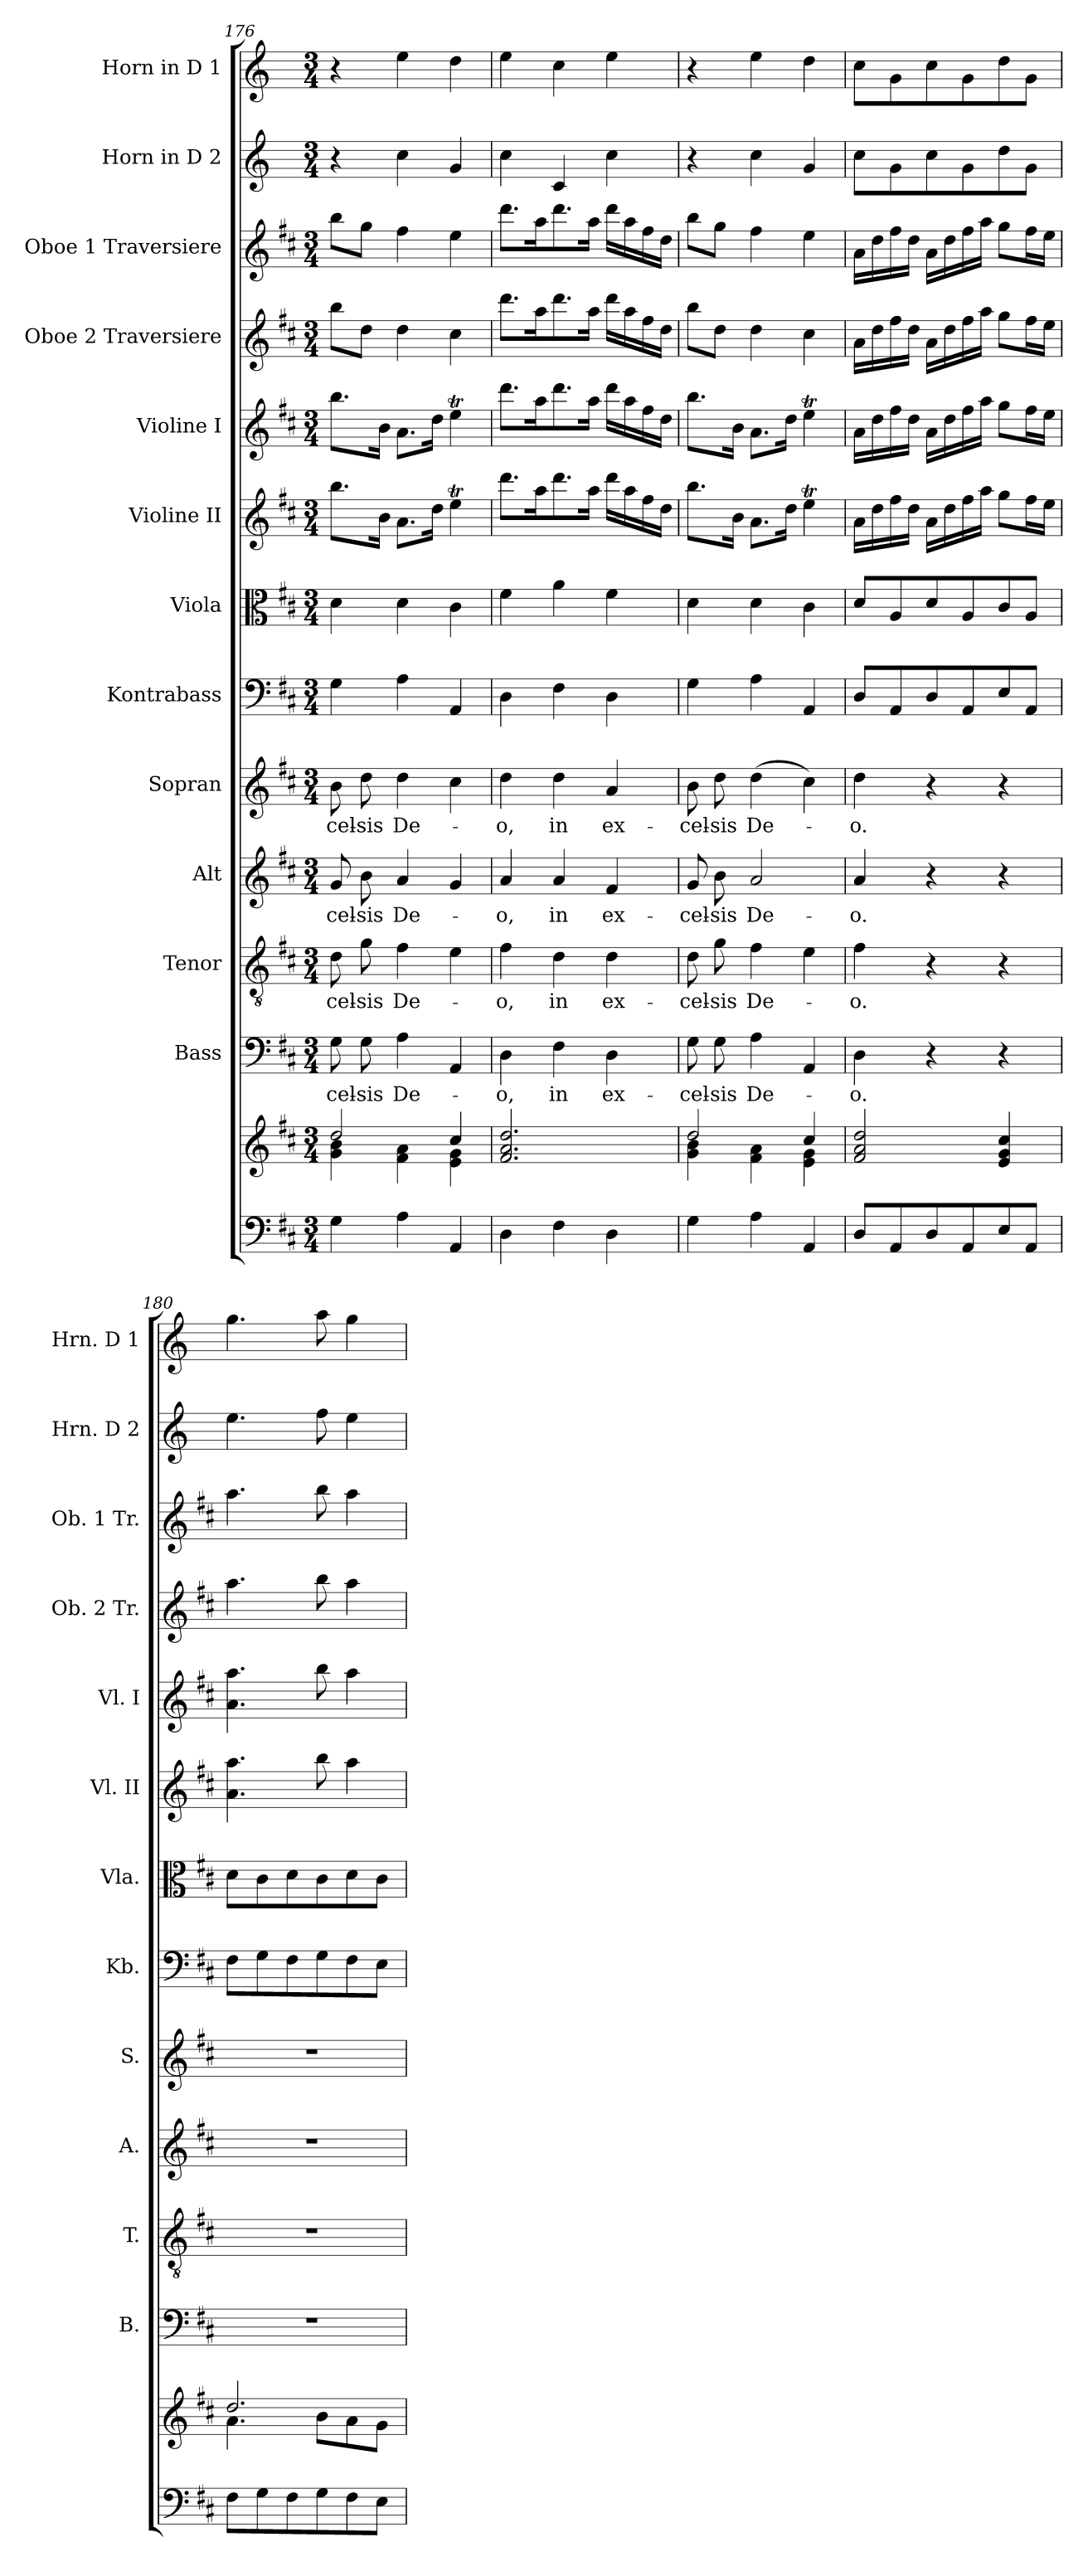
**kern	**kern	**kern	**text	**kern	**text	**kern	**text	**kern	**text	**kern	**kern	**kern	**kern	**kern	**kern	**kern	**kern
*part13	*part13	*part12	*part12	*part11	*part11	*part10	*part10	*part9	*part9	*part8	*part7	*part6	*part5	*part4	*part3	*part2	*part1
*staff14	*staff13	*staff12	*staff12	*staff11	*staff11	*staff10	*staff10	*staff9	*staff9	*staff8	*staff7	*staff6	*staff5	*staff4	*staff3	*staff2	*staff1
*	*	*I"Bass	*	*I"Tenor	*	*I"Alt	*	*I"Sopran	*	*I"Kontrabass	*I"Viola	*I"Violine II	*I"Violine I	*I"Oboe 2 Traversiere	*I"Oboe 1 Traversiere	*I"Horn in D 2	*I"Horn in D 1
*	*	*I'B.	*	*I'T.	*	*I'A.	*	*I'S.	*	*I'Kb.	*I'Vla.	*I'Vl. II	*I'Vl. I	*I'Ob. 2 Tr.	*I'Ob. 1 Tr.	*I'Hrn. D 2	*I'Hrn. D 1
*clefF4	*clefG2	*clefF4	*	*clefGv2	*	*clefG2	*	*clefG2	*	*clefF4	*clefC3	*clefG2	*clefG2	*clefG2	*clefG2	*clefG2	*clefG2
*	*	*	*	*	*	*	*	*	*	*ITrd7c12	*	*	*	*	*	*ITrd6c10	*ITrd6c10
*k[f#c#]	*k[f#c#]	*k[f#c#]	*	*k[f#c#]	*	*k[f#c#]	*	*k[f#c#]	*	*k[f#c#]	*k[f#c#]	*k[f#c#]	*k[f#c#]	*k[f#c#]	*k[f#c#]	*k[f#c#]	*k[f#c#]
*D:	*D:	*D:	*	*D:	*	*D:	*	*D:	*	*D:	*D:	*D:	*D:	*D:	*D:	*D:	*D:
*M3/4	*M3/4	*M3/4	*	*M3/4	*	*M3/4	*	*M3/4	*	*M3/4	*M3/4	*M3/4	*M3/4	*M3/4	*M3/4	*M3/4	*M3/4
=176	=176	=176	=176	=176	=176	=176	=176	=176	=176	=176	=176	=176	=176	=176	=176	=176	=176
*	*^	*	*	*	*	*	*	*	*	*	*	*	*	*	*	*	*
!	!	!	!	!LO:LY:b	!	!LO:LY:b	!	!LO:LY:b	!	!LO:LY:b	!	!	!	!	!	!	!	!
4G\	2dd/	4g\ 4b\	8G\	-cel-	8d\	-cel-	8g/	-cel-	8b\	-cel-	4GG\	4d\	8.bb\L	8.bb\L	8bb\L	8bb\L	4r	4r
!	!	!	!	!LO:LY:b	!	!LO:LY:b	!	!LO:LY:b	!	!LO:LY:b	!	!	!	!	!	!	!	!
.	.	.	8G\	-sis	8g\	-sis	8b\	-sis	8dd\	-sis	.	.	.	.	8dd\J	8gg\J	.	.
.	.	.	.	.	.	.	.	.	.	.	.	.	16b\Jk	16b\Jk	.	.	.	.
!	!	!	!	!LO:LY:b	!	!LO:LY:b	!	!LO:LY:b	!	!LO:LY:b	!	!	!	!	!	!	!	!
4A\	.	4f#\ 4a\	4A\	De-	4f#\	De-	4a/	De-	4dd\	De-	4AA\	4d\	8.a\L	8.a\L	4dd\	4ff#\	4d\	4f#\
.	.	.	.	.	.	.	.	.	.	.	.	.	16dd\Jk	16dd\Jk	.	.	.	.
4AA/	4cc#/	4e\ 4g\	4AA/	.	4e\	.	4g/	.	4cc#\	.	4AAA/	4c#\	4eeT\	4eeT\	4cc#\	4ee\	4A/	4e\
!!LO:PB:g=z
=177	=177	=177	=177	=177	=177	=177	=177	=177	=177	=177	=177	=177	=177	=177	=177	=177	=177	=177
!	!	!	!	!LO:LY:b	!	!LO:LY:b	!	!LO:LY:b	!	!LO:LY:b	!	!	!	!	!	!	!	!
*	*v	*v	*	*	*	*	*	*	*	*	*	*	*	*	*	*	*	*
4D\	2.f#/ 2.a/ 2.dd/	4D\	-o,	4f#\	-o,	4a/	-o,	4dd\	-o,	4DD\	4f#\	8.ddd\L	8.ddd\L	8.ddd\L	8.ddd\L	4d\	4f#\
.	.	.	.	.	.	.	.	.	.	.	.	16aa\k	16aa\k	16aa\k	16aa\k	.	.
!	!	!	!LO:LY:b	!	!LO:LY:b	!	!LO:LY:b	!	!LO:LY:b	!	!	!	!	!	!	!	!
4F#\	.	4F#\	in	4d\	in	4a/	in	4dd\	in	4FF#\	4a\	8.ddd\	8.ddd\	8.ddd\	8.ddd\	4D/	4d\
.	.	.	.	.	.	.	.	.	.	.	.	16aa\Jk	16aa\Jk	16aa\Jk	16aa\Jk	.	.
!	!	!	!LO:LY:b	!	!LO:LY:b	!	!LO:LY:b	!	!LO:LY:b	!	!	!	!	!	!	!	!
4D\	.	4D\	ex-	4d\	ex-	4f#/	ex-	4a/	ex-	4DD\	4f#\	16ddd\LL	16ddd\LL	16ddd\LL	16ddd\LL	4d\	4f#\
.	.	.	.	.	.	.	.	.	.	.	.	16aa\	16aa\	16aa\	16aa\	.	.
.	.	.	.	.	.	.	.	.	.	.	.	16ff#\	16ff#\	16ff#\	16ff#\	.	.
.	.	.	.	.	.	.	.	.	.	.	.	16dd\JJ	16dd\JJ	16dd\JJ	16dd\JJ	.	.
=178	=178	=178	=178	=178	=178	=178	=178	=178	=178	=178	=178	=178	=178	=178	=178	=178	=178
*	*^	*	*	*	*	*	*	*	*	*	*	*	*	*	*	*	*
!	!	!	!	!LO:LY:b	!	!LO:LY:b	!	!LO:LY:b	!	!LO:LY:b	!	!	!	!	!	!	!	!
4G\	2dd/	4g\ 4b\	8G\	-cel-	8d\	-cel-	8g/	-cel-	8b\	-cel-	4GG\	4d\	8.bb\L	8.bb\L	8bb\L	8bb\L	4r	4r
!	!	!	!	!LO:LY:b	!	!LO:LY:b	!	!LO:LY:b	!	!LO:LY:b	!	!	!	!	!	!	!	!
.	.	.	8G\	-sis	8g\	-sis	8b\	-sis	8dd\	-sis	.	.	.	.	8dd\J	8gg\J	.	.
.	.	.	.	.	.	.	.	.	.	.	.	.	16b\Jk	16b\Jk	.	.	.	.
!	!	!	!	!LO:LY:b	!	!LO:LY:b	!	!LO:LY:b	!	!LO:LY:b	!	!	!	!	!	!	!	!
4A\	.	4f#\ 4a\	4A\	De-	4f#\	De-	2a/	De-	(>4dd\	De-	4AA\	4d\	8.a\L	8.a\L	4dd\	4ff#\	4d\	4f#\
.	.	.	.	.	.	.	.	.	.	.	.	.	16dd\Jk	16dd\Jk	.	.	.	.
4AA/	4cc#/	4e\ 4g\	4AA/	.	4e\	.	.	.	4cc#\)	.	4AAA/	4c#\	4eeT\	4eeT\	4cc#\	4ee\	4A/	4e\
=179	=179	=179	=179	=179	=179	=179	=179	=179	=179	=179	=179	=179	=179	=179	=179	=179	=179	=179
!	!	!	!	!LO:LY:b	!	!LO:LY:b	!	!LO:LY:b	!	!LO:LY:b	!	!	!	!	!	!	!	!
*	*v	*v	*	*	*	*	*	*	*	*	*	*	*	*	*	*	*	*
8D/L	2f#/ 2a/ 2dd/	4D\	-o.	4f#\	-o.	4a/	-o.	4dd\	-o.	8DD/L	8d/L	16a\LL	16a\LL	16a\LL	16a\LL	8d\L	8d\L
.	.	.	.	.	.	.	.	.	.	.	.	16dd\	16dd\	16dd\	16dd\	.	.
8AA/	.	.	.	.	.	.	.	.	.	8AAA/	8A/	16ff#\	16ff#\	16ff#\	16ff#\	8A\	8A\
.	.	.	.	.	.	.	.	.	.	.	.	16dd\JJ	16dd\JJ	16dd\JJ	16dd\JJ	.	.
8D/	.	4r	.	4r	.	4r	.	4r	.	8DD/	8d/	16a\LL	16a\LL	16a\LL	16a\LL	8d\	8d\
.	.	.	.	.	.	.	.	.	.	.	.	16dd\	16dd\	16dd\	16dd\	.	.
8AA/	.	.	.	.	.	.	.	.	.	8AAA/	8A/	16ff#\	16ff#\	16ff#\	16ff#\	8A\	8A\
.	.	.	.	.	.	.	.	.	.	.	.	16aa\JJ	16aa\JJ	16aa\JJ	16aa\JJ	.	.
8E/	4e/ 4g/ 4cc#/	4r	.	4r	.	4r	.	4r	.	8EE/	8c#/	8gg\L	8gg\L	8gg\L	8gg\L	8e\	8e\
8AA/J	.	.	.	.	.	.	.	.	.	8AAA/J	8A/J	16ff#\L	16ff#\L	16ff#\L	16ff#\L	8A\J	8A\J
.	.	.	.	.	.	.	.	.	.	.	.	16ee\JJ	16ee\JJ	16ee\JJ	16ee\JJ	.	.
=180	=180	=180	=180	=180	=180	=180	=180	=180	=180	=180	=180	=180	=180	=180	=180	=180	=180
*	*^	*	*	*	*	*	*	*	*	*	*	*	*	*	*	*	*
8F#\L	2.dd/	4.a\	2.r	.	2.r	.	2.r	.	2.r	.	8FF#\L	8d\L	4.a\ 4.aa\	4.a\ 4.aa\	4.aa\	4.aa\	4.f#\	4.a\
8G\	.	.	.	.	.	.	.	.	.	.	8GG\	8c#\	.	.	.	.	.	.
8F#\	.	.	.	.	.	.	.	.	.	.	8FF#\	8d\	.	.	.	.	.	.
8G\	.	8b\L	.	.	.	.	.	.	.	.	8GG\	8c#\	8bb\	8bb\	8bb\	8bb\	8g\	8b\
8F#\	.	8a\	.	.	.	.	.	.	.	.	8FF#\	8d\	4aa\	4aa\	4aa\	4aa\	4f#\	4a\
8E\J	.	8g\J	.	.	.	.	.	.	.	.	8EE\J	8c#\J	.	.	.	.	.	.
*	*v	*v	*	*	*	*	*	*	*	*	*	*	*	*	*	*	*	*
=	=	=	=	=	=	=	=	=	=	=	=	=	=	=	=	=	=
*-	*-	*-	*-	*-	*-	*-	*-	*-	*-	*-	*-	*-	*-	*-	*-	*-	*-
